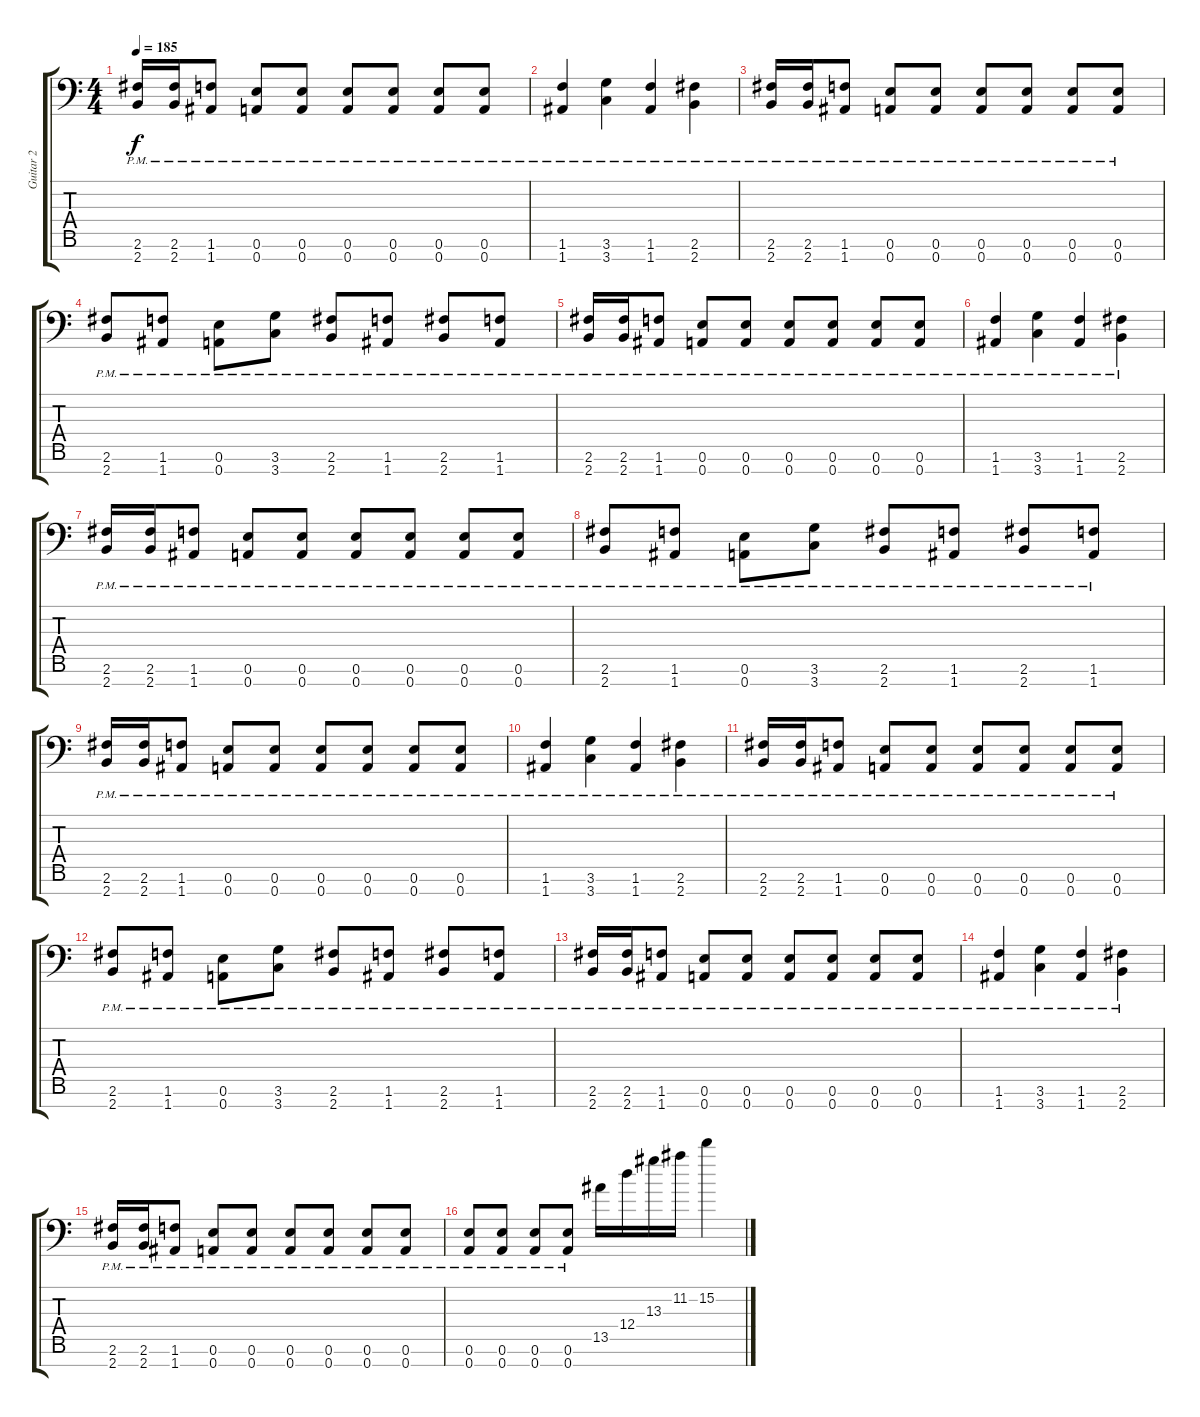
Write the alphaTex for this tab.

\track ("Guitar 2" "Guitar 2") {instrument distortionguitar}
\staff {score tabs}
\tuning (E4 B3 G3 D3 A2 E2 A1) {hide}
\ts (4 4)
\tempo 185
\clef f4
\ks c
(2.6{pm} 2.7{pm}).16{dy f} (2.6{pm} 2.7{pm}).16 (1.6{pm} 1.7{pm}).8 (0.6{pm} 0.7{pm}).8 (0.6{pm} 0.7{pm}).8 (0.6{pm} 0.7{pm}).8 (0.6{pm} 0.7{pm}).8 (0.6{pm} 0.7{pm}).8 (0.6{pm} 0.7{pm}).8 |
(1.6{pm} 1.7{pm}).4 (3.6{pm} 3.7{pm}).4 (1.6{pm} 1.7{pm}).4 (2.6{pm} 2.7{pm}).4 |
(2.6{pm} 2.7{pm}).16 (2.6{pm} 2.7{pm}).16 (1.6{pm} 1.7{pm}).8 (0.6{pm} 0.7{pm}).8 (0.6{pm} 0.7{pm}).8 (0.6{pm} 0.7{pm}).8 (0.6{pm} 0.7{pm}).8 (0.6{pm} 0.7{pm}).8 (0.6{pm} 0.7{pm}).8 |
(2.6{pm} 2.7{pm}).8 (1.6{pm} 1.7{pm}).8 (0.6{pm} 0.7{pm}).8 (3.6{pm} 3.7{pm}).8 (2.6{pm} 2.7{pm}).8 (1.6{pm} 1.7{pm}).8 (2.6{pm} 2.7{pm}).8 (1.6{pm} 1.7{pm}).8 |
(2.6{pm} 2.7{pm}).16 (2.6{pm} 2.7{pm}).16 (1.6{pm} 1.7{pm}).8 (0.6{pm} 0.7{pm}).8 (0.6{pm} 0.7{pm}).8 (0.6{pm} 0.7{pm}).8 (0.6{pm} 0.7{pm}).8 (0.6{pm} 0.7{pm}).8 (0.6{pm} 0.7{pm}).8 |
(1.6{pm} 1.7{pm}).4 (3.6{pm} 3.7{pm}).4 (1.6{pm} 1.7{pm}).4 (2.6{pm} 2.7{pm}).4 |
(2.6{pm} 2.7{pm}).16 (2.6{pm} 2.7{pm}).16 (1.6{pm} 1.7{pm}).8 (0.6{pm} 0.7{pm}).8 (0.6{pm} 0.7{pm}).8 (0.6{pm} 0.7{pm}).8 (0.6{pm} 0.7{pm}).8 (0.6{pm} 0.7{pm}).8 (0.6{pm} 0.7{pm}).8 |
(2.6{pm} 2.7{pm}).8 (1.6{pm} 1.7{pm}).8 (0.6{pm} 0.7{pm}).8 (3.6{pm} 3.7{pm}).8 (2.6{pm} 2.7{pm}).8 (1.6{pm} 1.7{pm}).8 (2.6{pm} 2.7{pm}).8 (1.6{pm} 1.7{pm}).8 |
(2.6{pm} 2.7{pm}).16 (2.6{pm} 2.7{pm}).16 (1.6{pm} 1.7{pm}).8 (0.6{pm} 0.7{pm}).8 (0.6{pm} 0.7{pm}).8 (0.6{pm} 0.7{pm}).8 (0.6{pm} 0.7{pm}).8 (0.6{pm} 0.7{pm}).8 (0.6{pm} 0.7{pm}).8 |
(1.6{pm} 1.7{pm}).4 (3.6{pm} 3.7{pm}).4 (1.6{pm} 1.7{pm}).4 (2.6{pm} 2.7{pm}).4 |
(2.6{pm} 2.7{pm}).16 (2.6{pm} 2.7{pm}).16 (1.6{pm} 1.7{pm}).8 (0.6{pm} 0.7{pm}).8 (0.6{pm} 0.7{pm}).8 (0.6{pm} 0.7{pm}).8 (0.6{pm} 0.7{pm}).8 (0.6{pm} 0.7{pm}).8 (0.6{pm} 0.7{pm}).8 |
(2.6{pm} 2.7{pm}).8 (1.6{pm} 1.7{pm}).8 (0.6{pm} 0.7{pm}).8 (3.6{pm} 3.7{pm}).8 (2.6{pm} 2.7{pm}).8 (1.6{pm} 1.7{pm}).8 (2.6{pm} 2.7{pm}).8 (1.6{pm} 1.7{pm}).8 |
(2.6{pm} 2.7{pm}).16 (2.6{pm} 2.7{pm}).16 (1.6{pm} 1.7{pm}).8 (0.6{pm} 0.7{pm}).8 (0.6{pm} 0.7{pm}).8 (0.6{pm} 0.7{pm}).8 (0.6{pm} 0.7{pm}).8 (0.6{pm} 0.7{pm}).8 (0.6{pm} 0.7{pm}).8 |
(1.6{pm} 1.7{pm}).4 (3.6{pm} 3.7{pm}).4 (1.6{pm} 1.7{pm}).4 (2.6{pm} 2.7{pm}).4 |
(2.6{pm} 2.7{pm}).16 (2.6{pm} 2.7{pm}).16 (1.6{pm} 1.7{pm}).8 (0.6{pm} 0.7{pm}).8 (0.6{pm} 0.7{pm}).8 (0.6{pm} 0.7{pm}).8 (0.6{pm} 0.7{pm}).8 (0.6{pm} 0.7{pm}).8 (0.6{pm} 0.7{pm}).8 |
(0.6{pm} 0.7{pm}).8 (0.6{pm} 0.7{pm}).8 (0.6{pm} 0.7{pm}).8 (0.6{pm} 0.7{pm}).8 13.5.16 12.4.16 13.3.16 11.2.16 15.2.4
